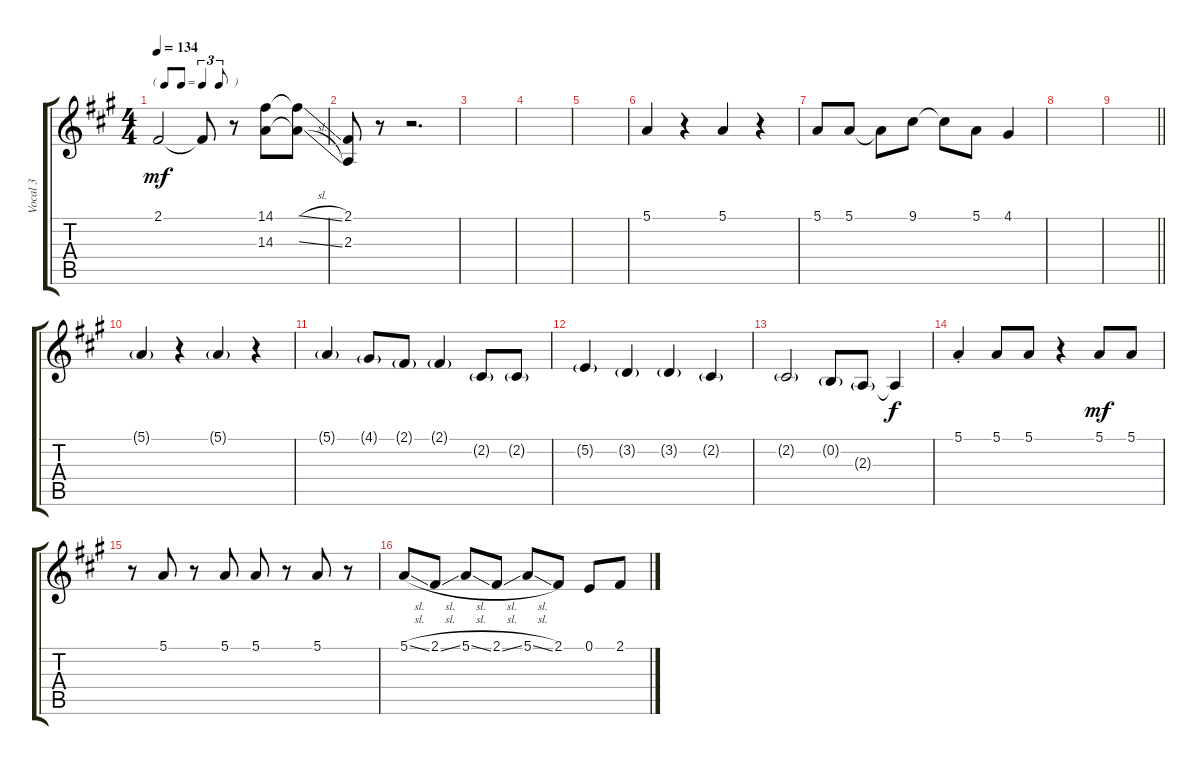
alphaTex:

\track ("Vocal 3" "Vocal 3") {instrument altosax}
\staff {score tabs}
\tuning (E4 B3 G3 D3 A2 E2) {hide}
\ts (4 4)
\tf triplet8th
\tempo 134
\clef g2
\ks f#minor
2.1.2{dy mf} 2.1{t}.8 r.8 (14.1 14.3).8 (14.1{sl t} 14.3{sl t}).8{volume 2} |
(2.1 2.3).8 r.8 r.2{d} |
|
|
|
5.1.4{volume 11} r.4 5.1.4 r.4 |
5.1.8 5.1.8 5.1{t}.8 9.1.8 9.1{t}.8 5.1.8 4.1.4 |
|
\barLineRight lightlight
|
5.1{g}.4 r.4 5.1{g}.4 r.4 |
5.1{g}.4 4.1{g}.8 2.1{g}.8 2.1{g}.4 2.2{g}.8 2.2{g}.8 |
5.2{g}.4 3.2{g}.4 3.2{g}.4 2.2{g}.4 |
2.2{g}.2 0.2{g}.8 2.3{g}.8 2.3{t}.4{dy f} |
5.1{st}.4 5.1.8 5.1.8 r.4 5.1.8{dy mf} 5.1.8 |
r.8 5.1.8 r.8 5.1.8 5.1.8 r.8 5.1.8 r.8 |
5.1{sl}.8 2.1{sl}.8 5.1{sl}.8 2.1{sl}.8 5.1{sl}.8 2.1.8 0.1.8 2.1.8
